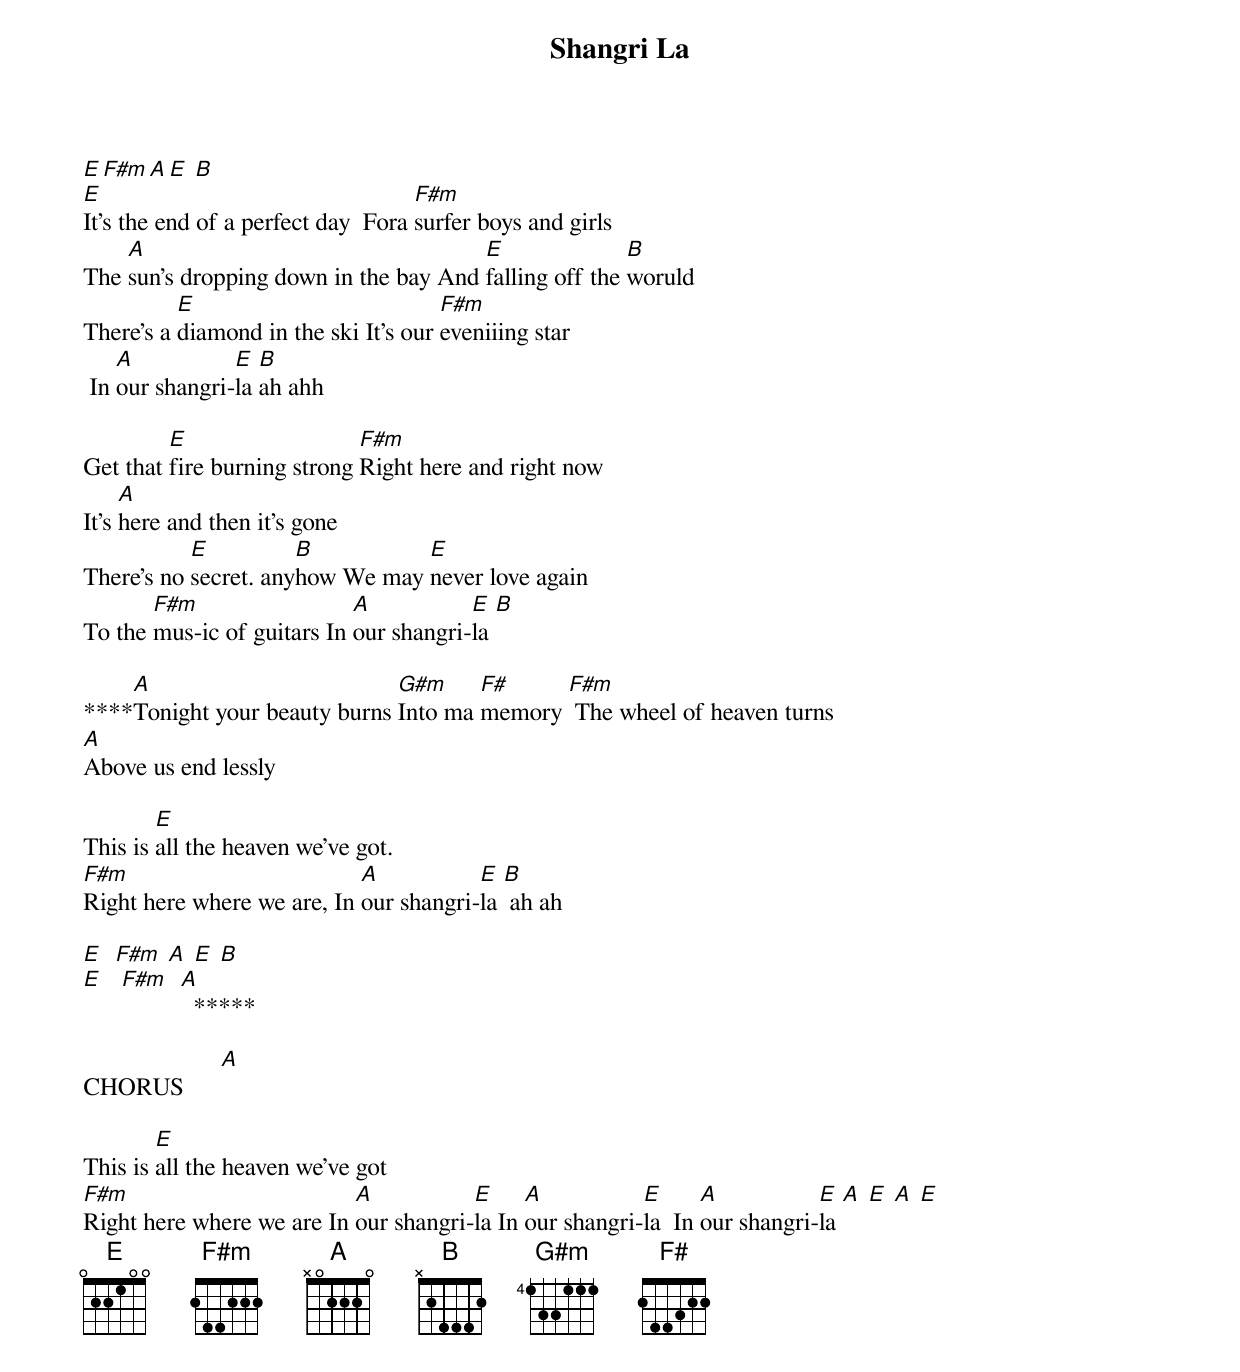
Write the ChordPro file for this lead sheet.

{title:Shangri La}
[E][F#m][A][E] [B]
[E]It's the end of a perfect day  Fora [F#m]surfer boys and girls
The [A]sun's dropping down in the bay And [E]falling off the [B]woruld
There's a [E]diamond in the ski It's our [F#m]eveniiing star
 In [A]our shangri-[E]la [B]ah ahh

Get that [E]fire burning strong [F#m]Right here and right now
It's [A]here and then it's gone
There's no [E]secret. any[B]how We may [E]never love again
To the [F#m]mus-ic of guitars In [A]our shangri-[E]la [B]

****[A]Tonight your beauty burns [G#m]Into ma [F#]memory [F#m] The wheel of heaven turns
[A]Above us end lessly

This is [E]all the heaven we've got.
[F#m]Right here where we are, In [A]our shangri-[E]la [B] ah ah

[E]  [F#m] [A] [E] [B]
[E]   [F#m]  [A]  *****

CHORUS      [A]

This is [E]all the heaven we've got
[F#m]Right here where we are In [A]our shangri-[E]la In [A]our shangri-[E]la  In [A]our shangri-[E]la [A] [E] [A] [E]
